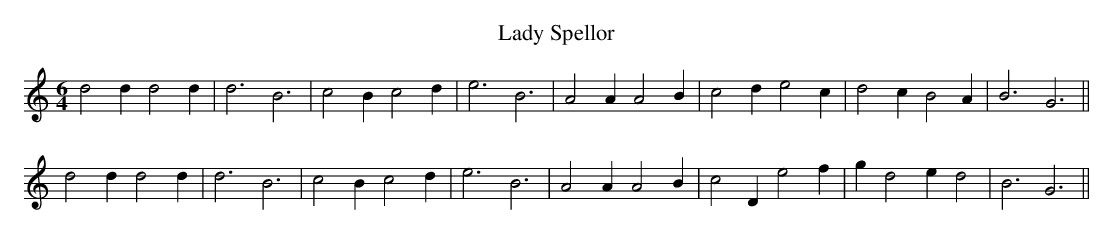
X:1
T:Lady Spellor
M:6/4
L:1/4
K:GMix
d2 d d2 d | d3 B3 | c2 B c2 d | e3 B3 | A2 A A2 B | c2 d e2 c | d2 c B2 A | B3 G3 ||
d2 d d2 d | d3 B3 | c2 B c2 d | e3 B3 | A2 A A2 B | c2 D e2 f | g d2 e d2 | B3 G3 ||
